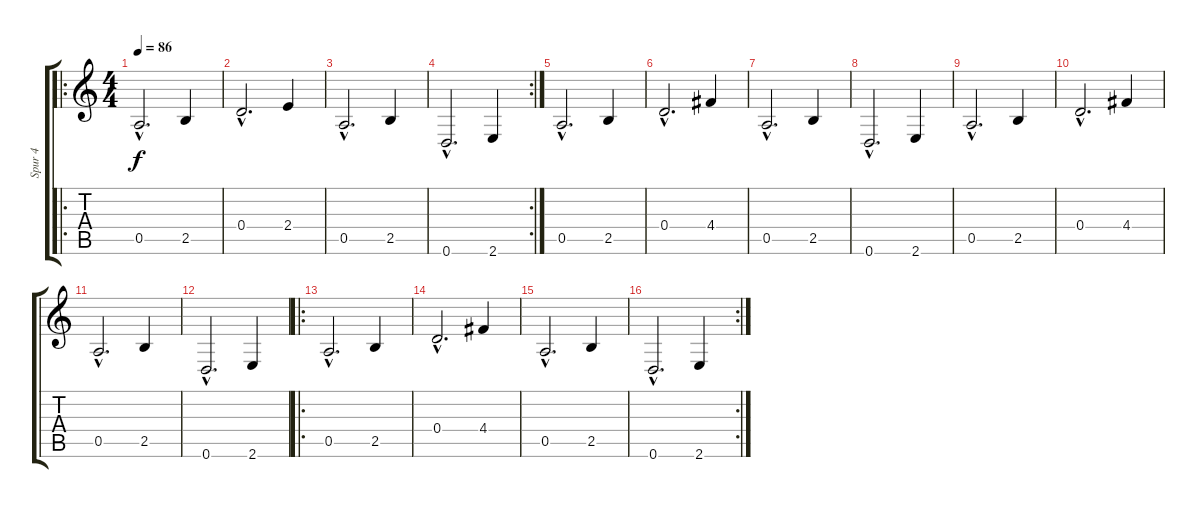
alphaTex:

\track ("Spur 4" "Spur 4") {instrument electricguitarclean}
\staff {score tabs}
\tuning (E4 B3 G3 D3 A2 D2) {hide}
\ro
\ts (4 4)
\tempo 86
\clef g2
\ks c
0.5{hac}.2{d dy f} 2.5.4 |
0.4{hac}.2{d} 2.4.4 |
0.5{hac}.2{d} 2.5.4 |
\rc 2
0.6{hac}.2{d} 2.6.4 |
0.5{hac}.2{d} 2.5.4 |
0.4{hac}.2{d} 4.4.4 |
0.5{hac}.2{d} 2.5.4 |
0.6{hac}.2{d} 2.6.4 |
0.5{hac}.2{d} 2.5.4 |
0.4{hac}.2{d} 4.4.4 |
0.5{hac}.2{d} 2.5.4 |
0.6{hac}.2{d} 2.6.4 |
\ro
0.5{hac}.2{d} 2.5.4 |
0.4{hac}.2{d} 4.4.4 |
0.5{hac}.2{d} 2.5.4 |
\rc 2
0.6{hac}.2{d} 2.6.4
